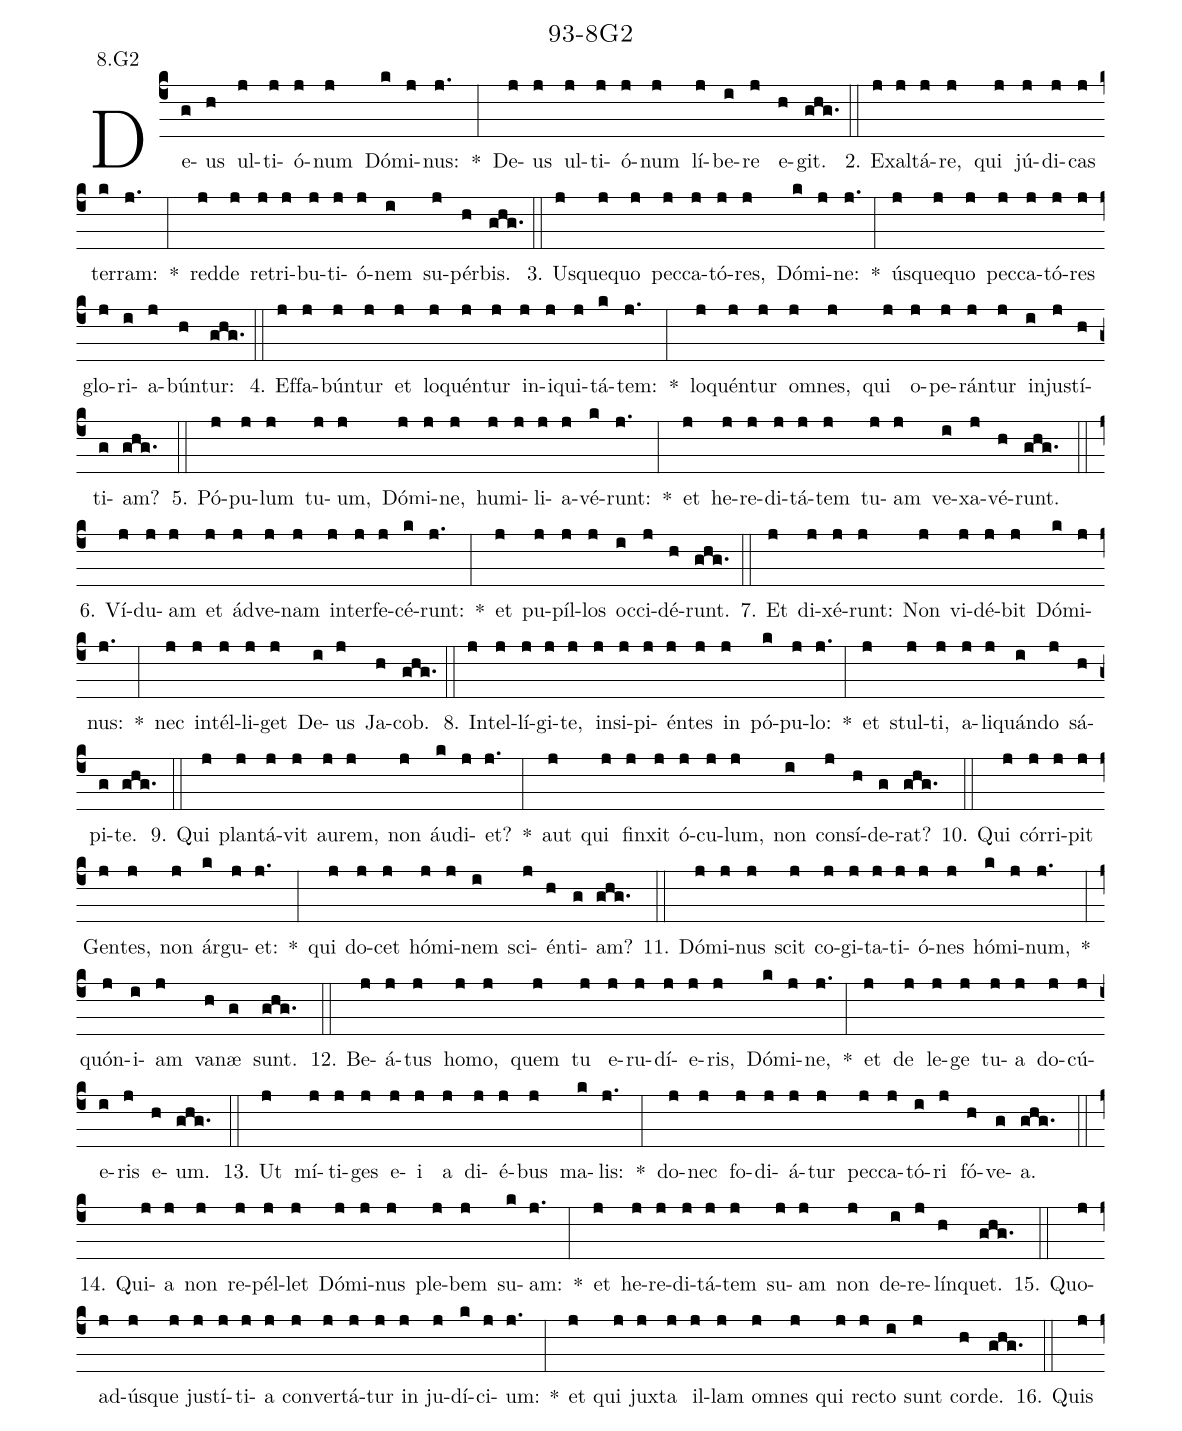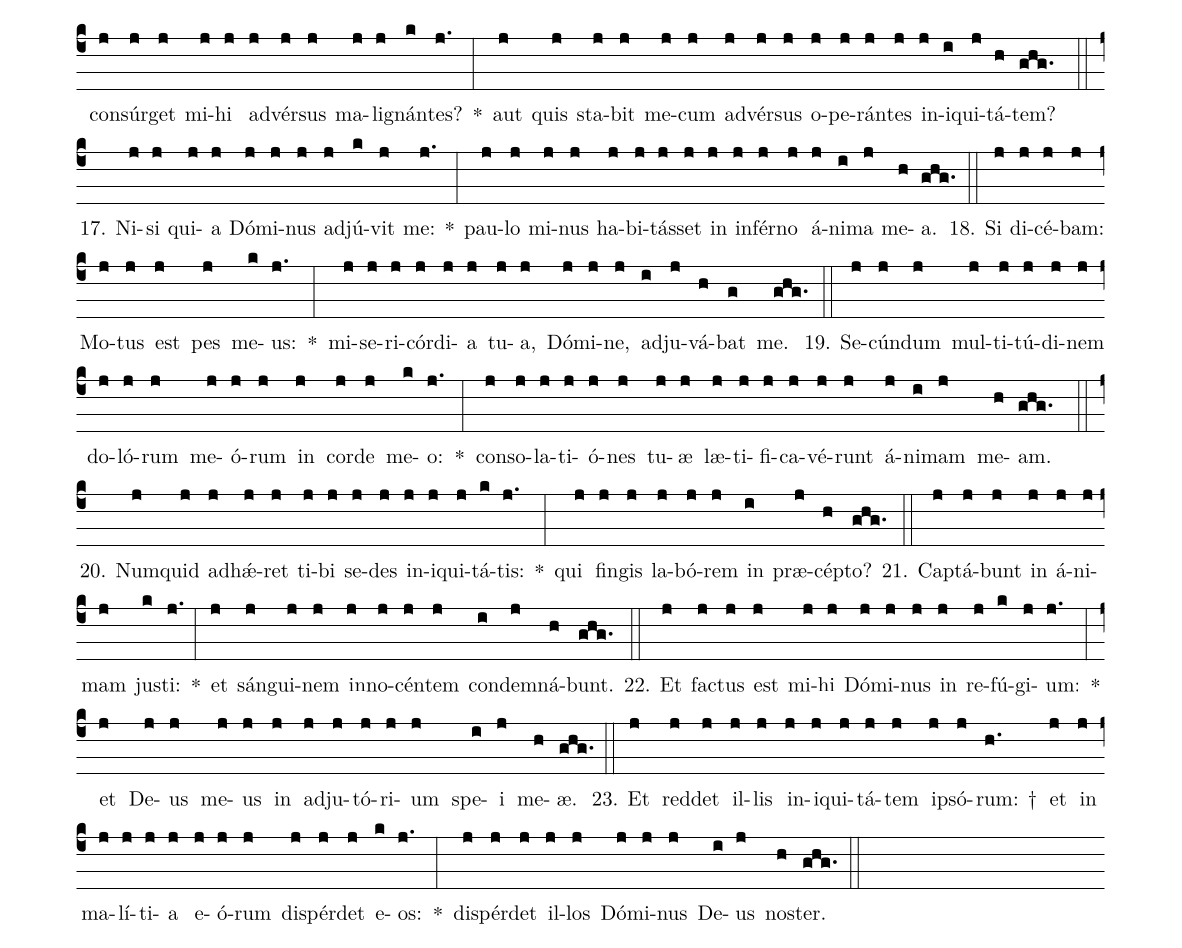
name: 93-8G2;
annotation: 8.G2;
%%
(c4)De(g)us(h) ul(j)ti(j)ó(j)num(j) Dó(k)mi(j)nus:(j.) *(:) De(j)us(j) ul(j)ti(j)ó(j)num(j) lí(j)be(i)re(j) e(h)git.(ghg.) (::)
2. Ex(j)al(j)tá(j)re,(j) qui(j) jú(j)di(j)cas(j) ter(k)ram:(j.) *(:) red(j)de(j) re(j)tri(j)bu(j)ti(j)ó(j)nem(i) su(j)pér(h)bis.(ghg.) (::)
3. Us(j)que(j)quo(j) pec(j)ca(j)tó(j)res,(j) Dó(k)mi(j)ne:(j.) *(:) ús(j)que(j)quo(j) pec(j)ca(j)tó(j)res(j) glo(j)ri(i)a(j)bún(h)tur:(ghg.) (::)
4. Ef(j)fa(j)bún(j)tur(j) et(j) lo(j)quén(j)tur(j) in(j)i(j)qui(j)tá(k)tem:(j.) *(:) lo(j)quén(j)tur(j) om(j)nes,(j) qui(j) o(j)pe(j)rán(j)tur(j) in(i)jus(j)tí(h)ti(g)am?(ghg.) (::)
5. Pó(j)pu(j)lum(j) tu(j)um,(j) Dó(j)mi(j)ne,(j) hu(j)mi(j)li(j)a(j)vé(k)runt:(j.) *(:) et(j) he(j)re(j)di(j)tá(j)tem(j) tu(j)am(j) ve(i)xa(j)vé(h)runt.(ghg.) (::)
6. Ví(j)du(j)am(j) et(j) ád(j)ve(j)nam(j) in(j)ter(j)fe(j)cé(k)runt:(j.) *(:) et(j) pu(j)píl(j)los(j) oc(i)ci(j)dé(h)runt.(ghg.) (::)
7. Et(j) di(j)xé(j)runt:(j) Non(j) vi(j)dé(j)bit(j) Dó(k)mi(j)nus:(j.) *(:) nec(j) in(j)tél(j)li(j)get(j) De(i)us(j) Ja(h)cob.(ghg.) (::)
8. In(j)tel(j)lí(j)gi(j)te,(j) in(j)si(j)pi(j)én(j)tes(j) in(j) pó(k)pu(j)lo:(j.) *(:) et(j) stul(j)ti,(j) a(j)li(j)quán(i)do(j) sá(h)pi(g)te.(ghg.) (::)
9. Qui(j) plan(j)tá(j)vit(j) au(j)rem,(j) non(j) áu(k)di(j)et?(j.) *(:) aut(j) qui(j) fin(j)xit(j) ó(j)cu(j)lum,(j) non(i) con(j)sí(h)de(g)rat?(ghg.) (::)
10. Qui(j) cór(j)ri(j)pit(j) Gen(j)tes,(j) non(j) ár(k)gu(j)et:(j.) *(:) qui(j) do(j)cet(j) hó(j)mi(j)nem(i) sci(j)én(h)ti(g)am?(ghg.) (::)
11. Dó(j)mi(j)nus(j) scit(j) co(j)gi(j)ta(j)ti(j)ó(j)nes(j) hó(k)mi(j)num,(j.) *(:) quón(j)i(i)am(j) va(h)næ(g) sunt.(ghg.) (::)
12. Be(j)á(j)tus(j) ho(j)mo,(j) quem(j) tu(j) e(j)ru(j)dí(j)e(j)ris,(j) Dó(k)mi(j)ne,(j.) *(:) et(j) de(j) le(j)ge(j) tu(j)a(j) do(j)cú(j)e(i)ris(j) e(h)um.(ghg.) (::)
13. Ut(j) mí(j)ti(j)ges(j) e(j)i(j) a(j) di(j)é(j)bus(j) ma(k)lis:(j.) *(:) do(j)nec(j) fo(j)di(j)á(j)tur(j) pec(j)ca(j)tó(i)ri(j) fó(h)ve(g)a.(ghg.) (::)
14. Qui(j)a(j) non(j) re(j)pél(j)let(j) Dó(j)mi(j)nus(j) ple(j)bem(j) su(k)am:(j.) *(:) et(j) he(j)re(j)di(j)tá(j)tem(j) su(j)am(j) non(j) de(i)re(j)lín(h)quet.(ghg.) (::)
15. Quo(j)ad(j)ús(j)que(j) jus(j)tí(j)ti(j)a(j) con(j)ver(j)tá(j)tur(j) in(j) ju(j)dí(k)ci(j)um:(j.) *(:) et(j) qui(j) jux(j)ta(j) il(j)lam(j) om(j)nes(j) qui(j) rec(j)to(i) sunt(j) cor(h)de.(ghg.) (::)
16. Quis(j) con(j)súr(j)get(j) mi(j)hi(j) ad(j)vér(j)sus(j) ma(j)li(j)gnán(k)tes?(j.) *(:) aut(j) quis(j) sta(j)bit(j) me(j)cum(j) ad(j)vér(j)sus(j) o(j)pe(j)rán(j)tes(j) in(j)i(i)qui(j)tá(h)tem?(ghg.) (::)
17. Ni(j)si(j) qui(j)a(j) Dó(j)mi(j)nus(j) ad(j)jú(k)vit(j) me:(j.) *(:) pau(j)lo(j) mi(j)nus(j) ha(j)bi(j)tás(j)set(j) in(j) in(j)fér(j)no(j) á(j)ni(i)ma(j) me(h)a.(ghg.) (::)
18. Si(j) di(j)cé(j)bam:(j) Mo(j)tus(j) est(j) pes(j) me(k)us:(j.) *(:) mi(j)se(j)ri(j)cór(j)di(j)a(j) tu(j)a,(j) Dó(j)mi(j)ne,(j) ad(i)ju(j)vá(h)bat(g) me.(ghg.) (::)
19. Se(j)cún(j)dum(j) mul(j)ti(j)tú(j)di(j)nem(j) do(j)ló(j)rum(j) me(j)ó(j)rum(j) in(j) cor(j)de(j) me(k)o:(j.) *(:) con(j)so(j)la(j)ti(j)ó(j)nes(j) tu(j)æ(j) læ(j)ti(j)fi(j)ca(j)vé(j)runt(j) á(j)ni(i)mam(j) me(h)am.(ghg.) (::)
20. Num(j)quid(j) ad(j)hǽ(j)ret(j) ti(j)bi(j) se(j)des(j) in(j)i(j)qui(j)tá(k)tis:(j.) *(:) qui(j) fin(j)gis(j) la(j)bó(j)rem(j) in(i) præ(j)cép(h)to?(ghg.) (::)
21. Cap(j)tá(j)bunt(j) in(j) á(j)ni(j)mam(j) jus(k)ti:(j.) *(:) et(j) sán(j)gui(j)nem(j) in(j)no(j)cén(j)tem(j) con(i)dem(j)ná(h)bunt.(ghg.) (::)
22. Et(j) fac(j)tus(j) est(j) mi(j)hi(j) Dó(j)mi(j)nus(j) in(j) re(j)fú(k)gi(j)um:(j.) *(:) et(j) De(j)us(j) me(j)us(j) in(j) ad(j)ju(j)tó(j)ri(j)um(j) spe(i)i(j) me(h)æ.(ghg.) (::)
23. Et(j) red(j)det(j) il(j)lis(j) in(j)i(j)qui(j)tá(j)tem(j) ip(j)só(j)rum: †(h.) et(j) in(j) ma(j)lí(j)ti(j)a(j) e(j)ó(j)rum(j) dis(j)pér(j)det(j) e(k)os:(j.) *(:) dis(j)pér(j)det(j) il(j)los(j) Dó(j)mi(j)nus(j) De(i)us(j) nos(h)ter.(ghg.) (::)
